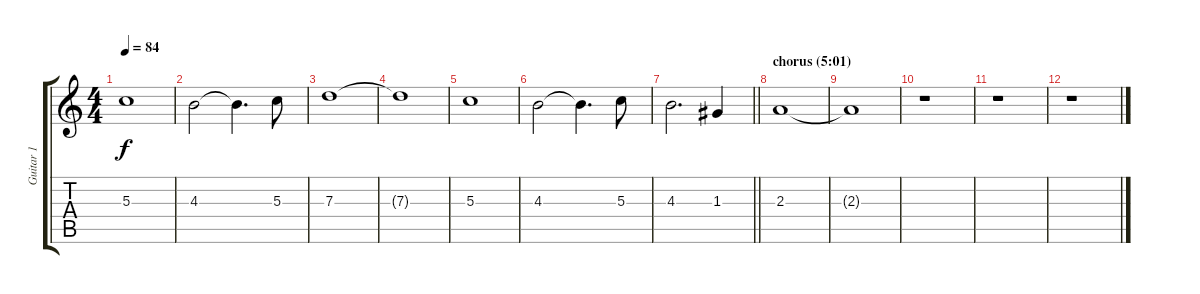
\track ("Guitar 1" "Guitar 1") {instrument distortionguitar bank 1}
\staff {score tabs}
\tuning (E4 B3 G3 D3 A2 E2) {hide}
\ts (4 4)
\tempo 84
\clef g2
\ks c
5.3.1{dy f} |
4.3.2 4.3{t}.4{d} 5.3.8 |
7.3.1 |
7.3{t}.1 |
5.3.1 |
4.3.2 4.3{t}.4{d} 5.3.8 |
\barLineRight lightlight
4.3.2{d} 1.3.4 |
\section ("" "chorus (5:01)")
2.3.1 |
2.3{t}.1 |
r.1 |
r.1 |
r.1
